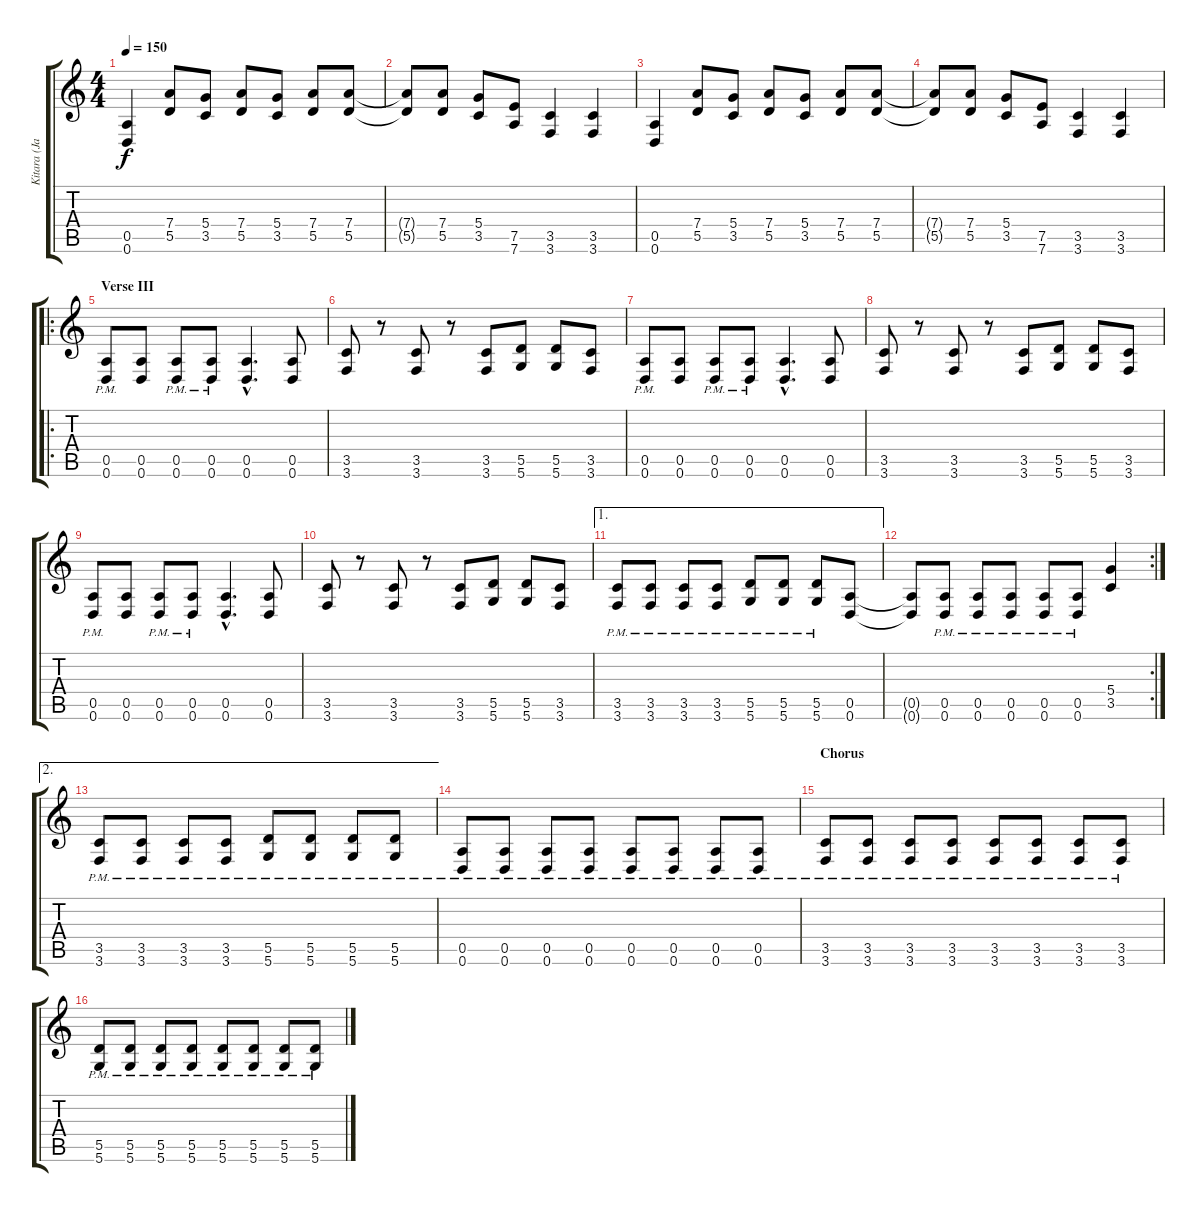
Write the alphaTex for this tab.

\track ("Kitara (Jarkko Petosalmi)" "Kitara (Ja") {instrument distortionguitar}
\staff {score tabs}
\tuning (E4 B3 G3 D3 A2 D2) {hide}
\ts (4 4)
\tempo 150
\clef g2
\ks c
(0.5 0.6).4{dy f} (7.4 5.5).8 (5.4 3.5).8 (7.4 5.5).8 (5.4 3.5).8 (7.4 5.5).8 (7.4 5.5).8 |
(7.4{t} 5.5{t}).8 (7.4 5.5).8 (5.4 3.5).8 (7.5 7.6).8 (3.5 3.6).4 (3.5 3.6).4 |
(0.5 0.6).4 (7.4 5.5).8 (5.4 3.5).8 (7.4 5.5).8 (5.4 3.5).8 (7.4 5.5).8 (7.4 5.5).8 |
(7.4{t} 5.5{t}).8 (7.4 5.5).8 (5.4 3.5).8 (7.5 7.6).8 (3.5 3.6).4 (3.5 3.6).4 |
\ro
\section ("" "Verse III")
(0.5{pm} 0.6{pm}).8 (0.5 0.6).8 (0.5{pm} 0.6{pm}).8 (0.5{pm} 0.6{pm}).8 (0.5{hac} 0.6{hac}).4{d} (0.5 0.6).8 |
(3.5 3.6).8 r.8 (3.5 3.6).8 r.8 (3.5 3.6).8 (5.5 5.6).8 (5.5 5.6).8 (3.5 3.6).8 |
(0.5{pm} 0.6{pm}).8 (0.5 0.6).8 (0.5{pm} 0.6{pm}).8 (0.5{pm} 0.6{pm}).8 (0.5{hac} 0.6{hac}).4{d} (0.5 0.6).8 |
(3.5 3.6).8 r.8 (3.5 3.6).8 r.8 (3.5 3.6).8 (5.5 5.6).8 (5.5 5.6).8 (3.5 3.6).8 |
(0.5{pm} 0.6{pm}).8 (0.5 0.6).8 (0.5{pm} 0.6{pm}).8 (0.5{pm} 0.6{pm}).8 (0.5{hac} 0.6{hac}).4{d} (0.5 0.6).8 |
(3.5 3.6).8 r.8 (3.5 3.6).8 r.8 (3.5 3.6).8 (5.5 5.6).8 (5.5 5.6).8 (3.5 3.6).8 |
\ae 1
(3.5{pm} 3.6{pm}).8 (3.5{pm} 3.6{pm}).8 (3.5{pm} 3.6{pm}).8 (3.5{pm} 3.6{pm}).8 (5.5{pm} 5.6{pm}).8 (5.5{pm} 5.6{pm}).8 (5.5{pm} 5.6{pm}).8 (0.5 0.6).8 |
\rc 2
(0.5{t} 0.6{t}).8 (0.5{pm} 0.6{pm}).8 (0.5{pm} 0.6{pm}).8 (0.5{pm} 0.6{pm}).8 (0.5{pm} 0.6{pm}).8 (0.5{pm} 0.6{pm}).8 (5.4 3.5).4 |
\ae 2
(3.5{pm} 3.6{pm}).8 (3.5{pm} 3.6{pm}).8 (3.5{pm} 3.6{pm}).8 (3.5{pm} 3.6{pm}).8 (5.5{pm} 5.6{pm}).8 (5.5{pm} 5.6{pm}).8 (5.5{pm} 5.6{pm}).8 (5.5{pm} 5.6{pm}).8 |
(0.5{pm} 0.6{pm}).8 (0.5{pm} 0.6{pm}).8 (0.5{pm} 0.6{pm}).8 (0.5{pm} 0.6{pm}).8 (0.5{pm} 0.6{pm}).8 (0.5{pm} 0.6{pm}).8 (0.5{pm} 0.6{pm}).8 (0.5{pm} 0.6{pm}).8 |
\section ("" "Chorus")
(3.5{pm} 3.6{pm}).8 (3.5{pm} 3.6{pm}).8 (3.5{pm} 3.6{pm}).8 (3.5{pm} 3.6{pm}).8 (3.5{pm} 3.6{pm}).8 (3.5{pm} 3.6{pm}).8 (3.5{pm} 3.6{pm}).8 (3.5{pm} 3.6{pm}).8 |
(5.5{pm} 5.6{pm}).8 (5.5{pm} 5.6{pm}).8 (5.5{pm} 5.6{pm}).8 (5.5{pm} 5.6{pm}).8 (5.5{pm} 5.6{pm}).8 (5.5{pm} 5.6{pm}).8 (5.5{pm} 5.6{pm}).8 (5.5{pm} 5.6{pm}).8
